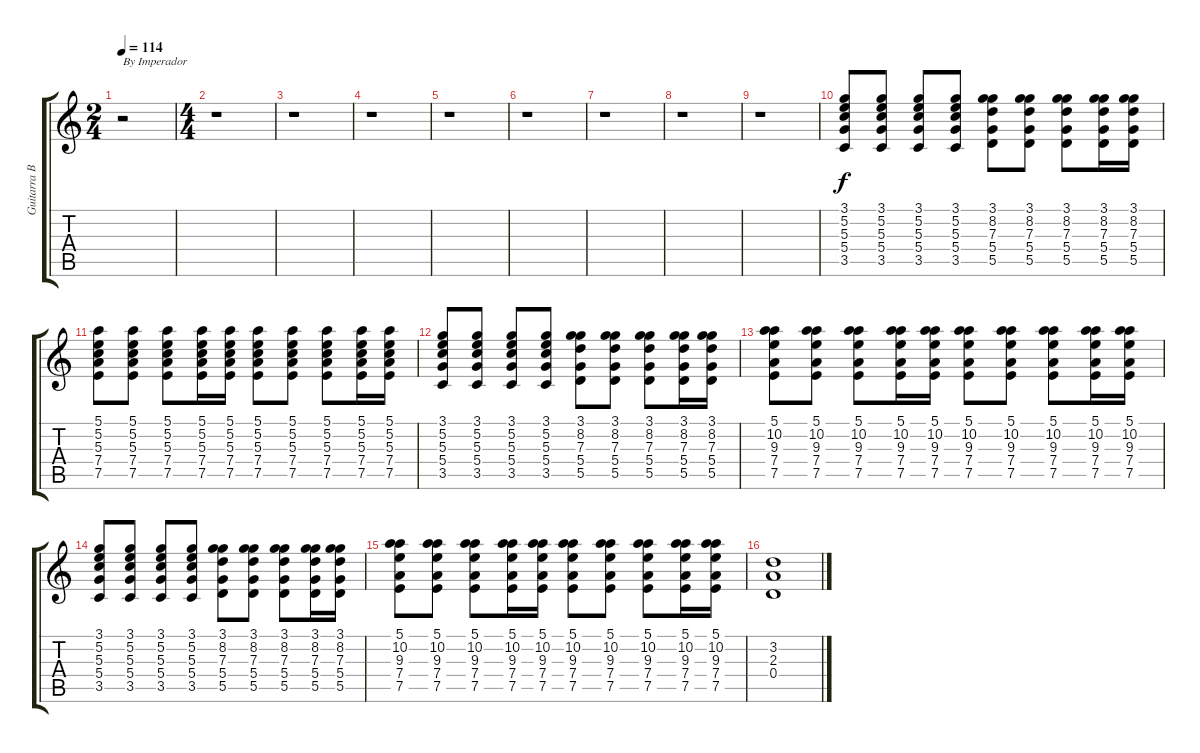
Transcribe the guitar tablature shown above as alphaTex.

\track ("Guitarra Base" "Guitarra B") {instrument overdrivenguitar}
\staff {score tabs}
\tuning (E4 B3 G3 D3 A2 E2) {hide}
\ts (2 4)
\tempo 114
\clef g2
\ks c
r.2{txt "By Imperador" dy f instrument overdrivenguitar} |
\ts (4 4)
r.1 |
r.1 |
r.1 |
r.1 |
r.1 |
r.1 |
r.1 |
r.1 |
(3.1 5.2 5.3 5.4 3.5).8 (3.1 5.2 5.3 5.4 3.5).8 (3.1 5.2 5.3 5.4 3.5).8 (3.1 5.2 5.3 5.4 3.5).8 (3.1 8.2 7.3 5.4 5.5).8 (3.1 8.2 7.3 5.4 5.5).8 (3.1 8.2 7.3 5.4 5.5).8 (3.1 8.2 7.3 5.4 5.5).16 (3.1 8.2 7.3 5.4 5.5).16 |
(5.1 5.2 5.3 7.4 7.5).8 (5.1 5.2 5.3 7.4 7.5).8 (5.1 5.2 5.3 7.4 7.5).8 (5.1 5.2 5.3 7.4 7.5).16 (5.1 5.2 5.3 7.4 7.5).16 (5.1 5.2 5.3 7.4 7.5).8 (5.1 5.2 5.3 7.4 7.5).8 (5.1 5.2 5.3 7.4 7.5).8 (5.1 5.2 5.3 7.4 7.5).16 (5.1 5.2 5.3 7.4 7.5).16 |
(3.1 5.2 5.3 5.4 3.5).8 (3.1 5.2 5.3 5.4 3.5).8 (3.1 5.2 5.3 5.4 3.5).8 (3.1 5.2 5.3 5.4 3.5).8 (3.1 8.2 7.3 5.4 5.5).8 (3.1 8.2 7.3 5.4 5.5).8 (3.1 8.2 7.3 5.4 5.5).8 (3.1 8.2 7.3 5.4 5.5).16 (3.1 8.2 7.3 5.4 5.5).16 |
(5.1 10.2 9.3 7.4 7.5).8 (5.1 10.2 9.3 7.4 7.5).8 (5.1 10.2 9.3 7.4 7.5).8 (5.1 10.2 9.3 7.4 7.5).16 (5.1 10.2 9.3 7.4 7.5).16 (5.1 10.2 9.3 7.4 7.5).8 (5.1 10.2 9.3 7.4 7.5).8 (5.1 10.2 9.3 7.4 7.5).8 (5.1 10.2 9.3 7.4 7.5).16 (5.1 10.2 9.3 7.4 7.5).16 |
(3.1 5.2 5.3 5.4 3.5).8 (3.1 5.2 5.3 5.4 3.5).8 (3.1 5.2 5.3 5.4 3.5).8 (3.1 5.2 5.3 5.4 3.5).8 (3.1 8.2 7.3 5.4 5.5).8 (3.1 8.2 7.3 5.4 5.5).8 (3.1 8.2 7.3 5.4 5.5).8 (3.1 8.2 7.3 5.4 5.5).16 (3.1 8.2 7.3 5.4 5.5).16 |
(5.1 10.2 9.3 7.4 7.5).8 (5.1 10.2 9.3 7.4 7.5).8 (5.1 10.2 9.3 7.4 7.5).8 (5.1 10.2 9.3 7.4 7.5).16 (5.1 10.2 9.3 7.4 7.5).16 (5.1 10.2 9.3 7.4 7.5).8 (5.1 10.2 9.3 7.4 7.5).8 (5.1 10.2 9.3 7.4 7.5).8 (5.1 10.2 9.3 7.4 7.5).16 (5.1 10.2 9.3 7.4 7.5).16 |
(3.2 2.3 0.4).1
